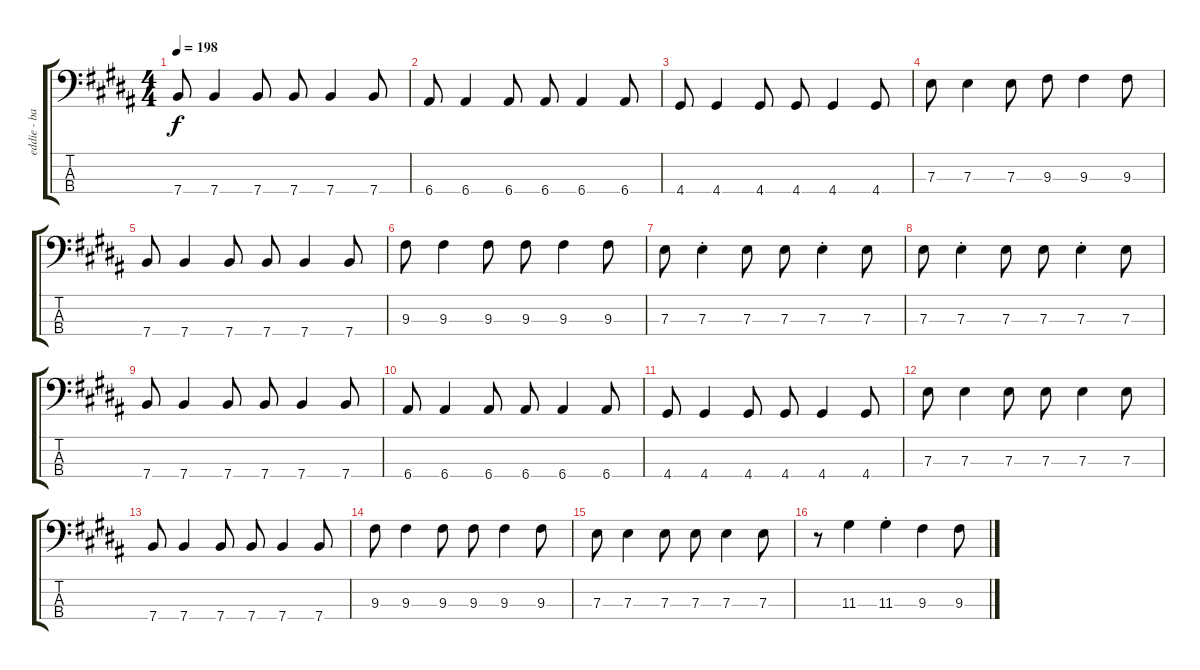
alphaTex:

\track ("eddie - bass" "eddie - ba") {instrument electricbasspick}
\staff {score tabs}
\tuning (G2 D2 A1 E1) {hide}
\ts (4 4)
\tempo 198
\clef f4
\ks b
7.4.8{dy f instrument electricbasspick} 7.4.4 7.4.8 7.4.8 7.4.4 7.4.8 |
\ks g#minor
6.4.8 6.4.4 6.4.8 6.4.8 6.4.4 6.4.8 |
4.4.8 4.4.4 4.4.8 4.4.8 4.4.4 4.4.8 |
7.3.8 7.3.4 7.3.8 9.3.8 9.3.4 9.3.8 |
\ks b
7.4.8 7.4.4 7.4.8 7.4.8 7.4.4 7.4.8 |
\ks g#minor
9.3.8 9.3.4 9.3.8 9.3.8 9.3.4 9.3.8 |
7.3.8 7.3{st}.4 7.3.8 7.3.8 7.3{st}.4 7.3.8 |
7.3.8 7.3{st}.4 7.3.8 7.3.8 7.3{st}.4 7.3.8 |
\ks b
7.4.8 7.4.4 7.4.8 7.4.8 7.4.4 7.4.8 |
\ks g#minor
6.4.8 6.4.4 6.4.8 6.4.8 6.4.4 6.4.8 |
4.4.8 4.4.4 4.4.8 4.4.8 4.4.4 4.4.8 |
7.3.8 7.3.4 7.3.8 7.3.8 7.3.4 7.3.8 |
\ks b
7.4.8 7.4.4 7.4.8 7.4.8 7.4.4 7.4.8 |
\ks g#minor
9.3.8 9.3.4 9.3.8 9.3.8 9.3.4 9.3.8 |
7.3.8 7.3.4 7.3.8 7.3.8 7.3.4 7.3.8 |
r.8 11.3.4 11.3{st}.4 9.3.4 9.3.8
